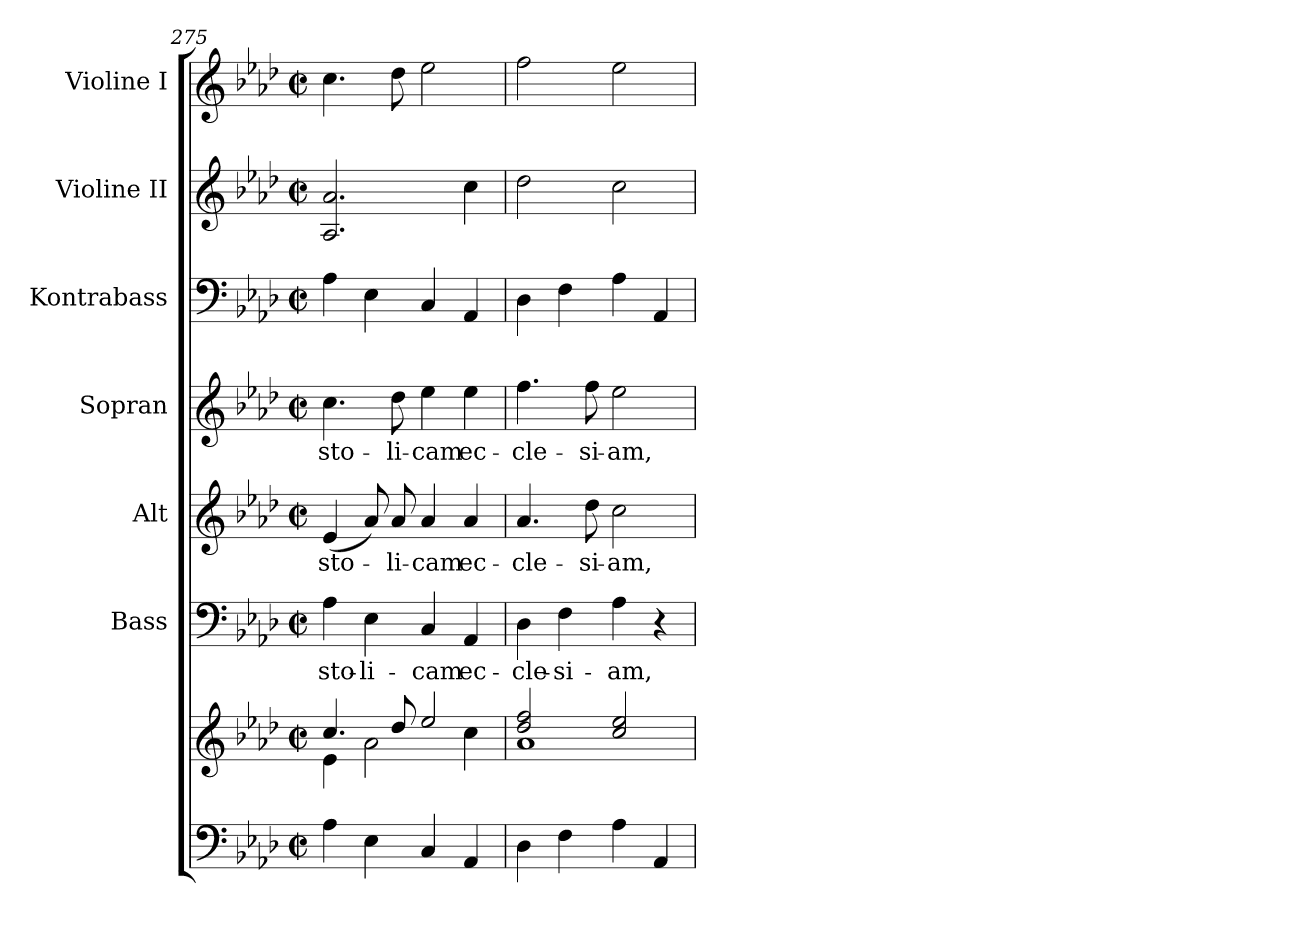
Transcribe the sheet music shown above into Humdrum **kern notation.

**kern	**kern	**kern	**text	**kern	**text	**kern	**text	**kern	**kern	**kern
*part7	*part7	*part6	*part6	*part5	*part5	*part4	*part4	*part3	*part2	*part1
*staff8	*staff7	*staff6	*staff6	*staff5	*staff5	*staff4	*staff4	*staff3	*staff2	*staff1
*	*	*I"Bass	*	*I"Alt	*	*I"Sopran	*	*I"Kontrabass	*I"Violine II	*I"Violine I
*	*	*I'B.	*	*I'A.	*	*I'S.	*	*I'Kb.	*I'Vl. II	*I'Vl. I
*clefF4	*clefG2	*clefF4	*	*clefG2	*	*clefG2	*	*clefF4	*clefG2	*clefG2
*	*	*	*	*	*	*	*	*ITrd7c12	*	*
*k[b-e-a-d-]	*k[b-e-a-d-]	*k[b-e-a-d-]	*	*k[b-e-a-d-]	*	*k[b-e-a-d-]	*	*k[b-e-a-d-]	*k[b-e-a-d-]	*k[b-e-a-d-]
*A-:	*A-:	*A-:	*	*A-:	*	*A-:	*	*A-:	*A-:	*A-:
*M2/2	*M2/2	*M2/2	*	*M2/2	*	*M2/2	*	*M2/2	*M2/2	*M2/2
*met(c|)	*met(c|)	*met(c|)	*	*met(c|)	*	*met(c|)	*	*met(c|)	*met(c|)	*met(c|)
=275	=275	=275	=275	=275	=275	=275	=275	=275	=275	=275
*	*^	*	*	*	*	*	*	*	*	*
!	!	!	!	!LO:LY:b	!	!LO:LY:b	!	!LO:LY:b	!	!	!
4A-\	4.cc/	4e-\	4A-\	-sto-	(<4e-/	-sto-	4.cc\	-sto-	4AA-\	2.A-/ 2.a-/	4.cc\
!	!	!	!	!LO:LY:b	!	!	!	!	!	!	!
4E-\	.	2a-\	4E-\	-li-	8a-/)	.	.	.	4EE-\	.	.
!	!	!	!	!	!	!LO:LY:b	!	!LO:LY:b	!	!	!
.	8dd-/	.	.	.	8a-/	-li-	8dd-\	-li-	.	.	8dd-\
!	!	!	!	!LO:LY:b	!	!LO:LY:b	!	!LO:LY:b	!	!	!
4C/	2ee-/	.	4C/	-cam	4a-/	-cam	4ee-\	-cam	4CC/	.	2ee-\
!	!	!	!	!LO:LY:b	!	!LO:LY:b	!	!LO:LY:b	!	!	!
4AA-/	.	4cc\	4AA-/	ec-	4a-/	ec-	4ee-\	ec-	4AAA-/	4cc\	.
=276	=276	=276	=276	=276	=276	=276	=276	=276	=276	=276	=276
!	!	!	!	!LO:LY:b	!	!LO:LY:b	!	!LO:LY:b	!	!	!
4D-\	2dd-/ 2ff/	1a-	4D-\	-cle-	4.a-/	-cle-	4.ff\	-cle-	4DD-\	2dd-\	2ff\
!	!	!	!	!LO:LY:b	!	!	!	!	!	!	!
4F\	.	.	4F\	-si-	.	.	.	.	4FF\	.	.
!	!	!	!	!	!	!LO:LY:b	!	!LO:LY:b	!	!	!
.	.	.	.	.	8dd-\	-si-	8ff\	-si-	.	.	.
!	!	!	!	!LO:LY:b	!	!LO:LY:b	!	!LO:LY:b	!	!	!
4A-\	2cc/ 2ee-/	.	4A-\	-am,	2cc\	-am,	2ee-\	-am,	4AA-\	2cc\	2ee-\
4AA-/	.	.	4r	.	.	.	.	.	4AAA-/	.	.
*	*v	*v	*	*	*	*	*	*	*	*	*
=	=	=	=	=	=	=	=	=	=	=
*-	*-	*-	*-	*-	*-	*-	*-	*-	*-	*-
